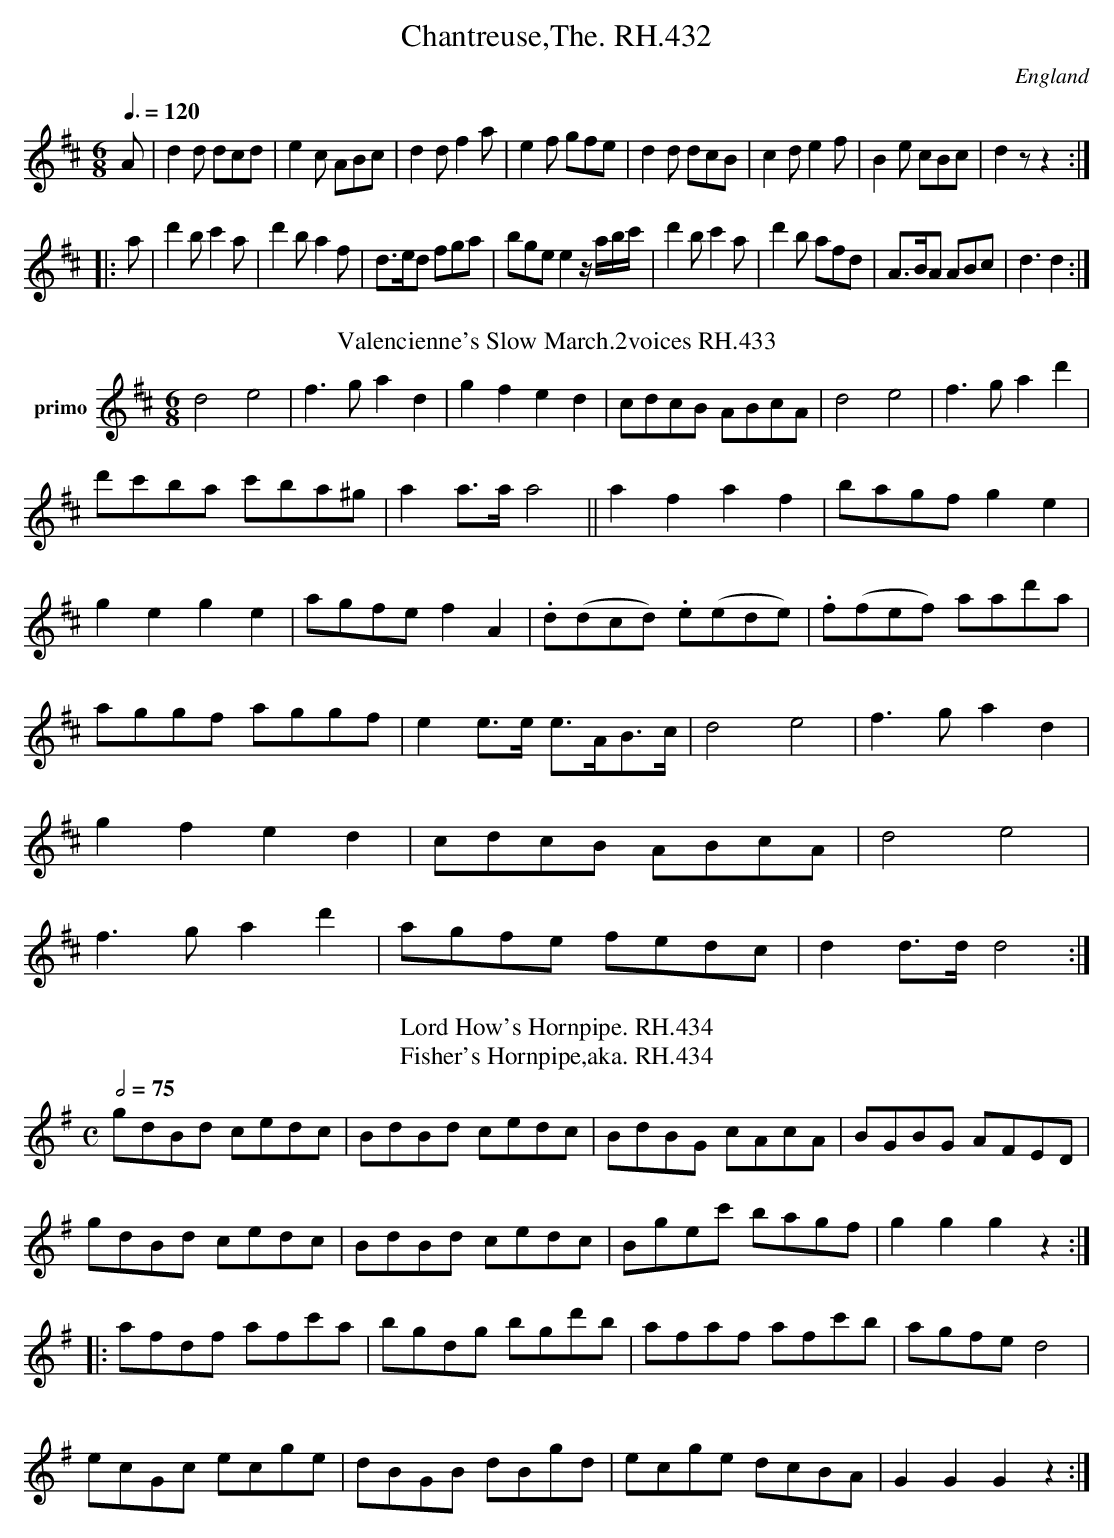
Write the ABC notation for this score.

X:1
T:Chantreuse,The. RH.432
O:England
M:6/8
L:1/8
Q:3/8=120
K:D
A|d2d dcd|e2c ABc|d2d f2a|e2f gfe|\
d2d dcB|c2d e2f|B2e cBc|d2z z2:|!
|:a|d'2b c'2a|d'2b a2f|d>ed fga|bge e2z/a/b/c'/|\
d'2b c'2a|d'2b afd|A>BA ABc|d3 d2:|
T:Valencienne's Slow March.2voices RH.433
O:England
V:1 name="primo"
V:2 name="secundo"
M:2/4
L:1/16
Q:1/4=80
K:D
[V:1] d4 e4|f3g a2d2|g2f2 e2d2|cdcB ABcA|
[V:2] F2d2 c2A2|d3e f2d2|B2A2 G2^G2|A4 A2G2|
[V:1] d4 e4|f3g a2d'2|d'c'ba c'ba^g|a2a>a a4||
[V:2] F2d2 c2A2|d2e2 f2d2|A2f2 d2e2|c2c>c c4||
[V:1] a2f2 a2f2|bagf g2e2|g2e2 g2e2|agfe f2A2|
[V:2] f2d2 f2d2|gfed e2A2|e2A2 e2A2|fedc d2AG|
[V:1] .d(dcd) .e(ede)|.f(fef) aad'a|aggf aggf|e2e>e e>AB>c|
[V:2] F2d2 c2A2|Adcd eede|f2f2 feed|c2c>c c>AGF|
[V:1] d4 e4|f3g a2d2|g2f2 e2d2|cdcB ABcA|
[V:2] F2d2 c2A2|d3e f2d2|B2A2 G2^G2|A4 A2G2|
[V:1] d4 e4|f3g a2d'2|agfe fedc|d2d>d d4:|
[V:2] F2d2 c2A2|d3e f2d2|fedc AGFE|F2F>F F4:|
T:Lord How's Hornpipe. RH.434
T:Fisher's Hornpipe,aka. RH.434
O:England
M:C
L:1/8
Q:2/4=75
K:G
gdBd cedc|BdBd cedc|BdBG cAcA|BGBG AFED|!
gdBd cedc|BdBd cedc|Bgec' bagf|g2g2 g2z2:|!
|:afdf afc'a|bgdg bgd'b|afaf afc'b|agfe d4|!
ecGc ecge|dBGB dBgd|ecge dcBA|G2G2 G2z2:|
